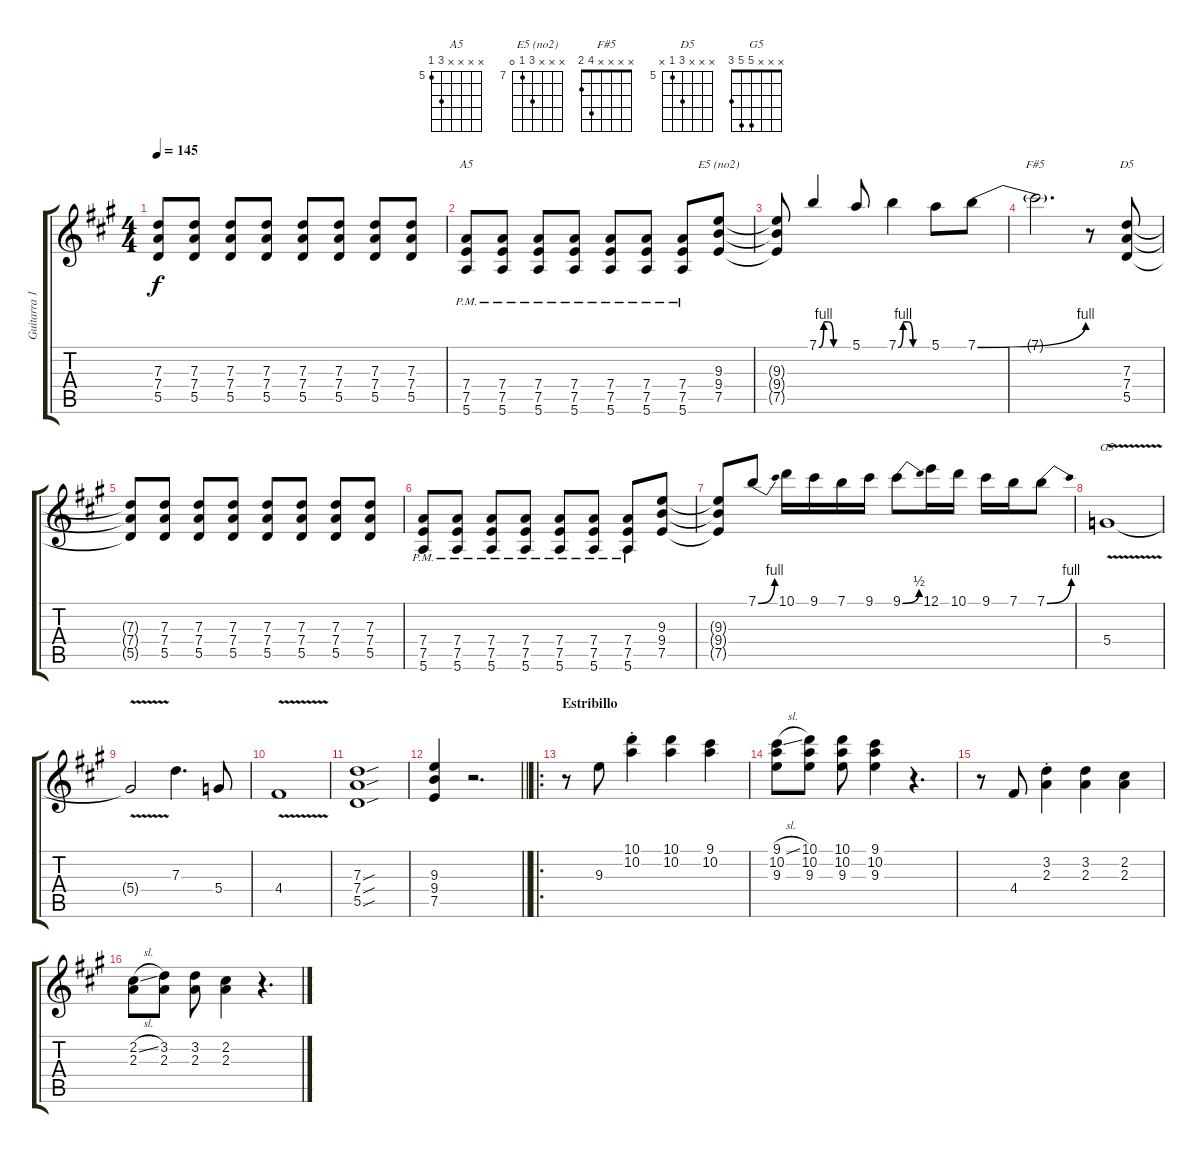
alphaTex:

\track ("Guitarra 1" "Guitarra 1") {instrument overdrivenguitar}
\staff {score tabs}
\tuning (E4 B3 G3 D3 A2 E2) {hide}
\chord ("A5" x x x x 7 5) {firstfret 5}
\chord ("E5 (no2)" x x x 9 7 0) {firstfret 7}
\chord ("F#5" x x x x 4 2)
\chord ("D5" x x x 7 5 x) {firstfret 5}
\chord ("G5" x x x 5 5 3)
\ts (4 4)
\tempo 145
\clef g2
\ks a
(7.3{t} 7.4{t} 5.5{t}).8{dy f} (7.3 7.4 5.5).8 (7.3 7.4 5.5).8 (7.3 7.4 5.5).8 (7.3 7.4 5.5).8 (7.3 7.4 5.5).8 (7.3 7.4 5.5).8 (7.3 7.4 5.5).8 |
(7.4{pm} 7.5{pm} 5.6{pm}).8{ch "A5"} (7.4{pm} 7.5{pm} 5.6{pm}).8 (7.4{pm} 7.5{pm} 5.6{pm}).8 (7.4{pm} 7.5{pm} 5.6{pm}).8 (7.4{pm} 7.5{pm} 5.6{pm}).8 (7.4{pm} 7.5{pm} 5.6{pm}).8 (7.4{pm} 7.5{pm} 5.6{pm}).8 (9.3 9.4 7.5).8{ch "E5 (no2)"} |
(9.3{t} 9.4{t} 7.5{t}).8{beam Up} 7.1{be (custom 0 0 10 4 20 4 30 0 60 0)}.4{beam Up} 5.1.8{beam Up} 7.1{be (custom 0 0 10 4 20 4 30 0 60 0)}.4 5.1.8 7.1{be (bend 0 0 60 4)}.8 |
7.1{t}.2{d ch "F#5"} r.8 (7.3 7.4 5.5).8{ch "D5"} |
(7.3{t} 7.4{t} 5.5{t}).8 (7.3 7.4 5.5).8 (7.3 7.4 5.5).8 (7.3 7.4 5.5).8 (7.3 7.4 5.5).8 (7.3 7.4 5.5).8 (7.3 7.4 5.5).8 (7.3 7.4 5.5).8 |
(7.4{pm} 7.5{pm} 5.6{pm}).8 (7.4{pm} 7.5{pm} 5.6{pm}).8 (7.4{pm} 7.5{pm} 5.6{pm}).8 (7.4{pm} 7.5{pm} 5.6{pm}).8 (7.4{pm} 7.5{pm} 5.6{pm}).8 (7.4{pm} 7.5{pm} 5.6{pm}).8 (7.4{pm} 7.5{pm} 5.6{pm}).8 (9.3 9.4 7.5).8 |
(9.3{t} 9.4{t} 7.5{t}).8{beam Up} 7.1{be (bend 0 0 60 4)}.8{beam Up} 10.1.16 9.1.16 7.1.16 9.1.16 9.1{be (bend 0 0 60 2)}.8 12.1.16 10.1.16 9.1.16 7.1.16 7.1{be (bend 0 0 60 4)}.8 |
5.4{v}.1{ch "G5"} |
5.4{t}.2 7.3.4{d} 5.4.8 |
4.4{v}.1 |
(7.3{sou} 7.4{sou} 5.5{sou}).1 |
\barLineRight lightlight
(9.3 9.4 7.5).4 r.2{d} |
\ro
\section ("" "Estribillo")
r.8 9.3.8 (10.1{st} 10.2{st}).4 (10.1 10.2).4 (9.1 10.2).4 |
(9.1{sl} 10.2 9.3).8 (10.1 10.2 9.3).8 (10.1 10.2 9.3).8 (9.1 10.2 9.3).4 r.4{d} |
r.8 4.4.8 (3.2{st} 2.3{st}).4 (3.2 2.3).4 (2.2 2.3).4 |
(2.2{sl} 2.3).8 (3.2 2.3).8 (3.2 2.3).8 (2.2 2.3).4 r.4{d}
